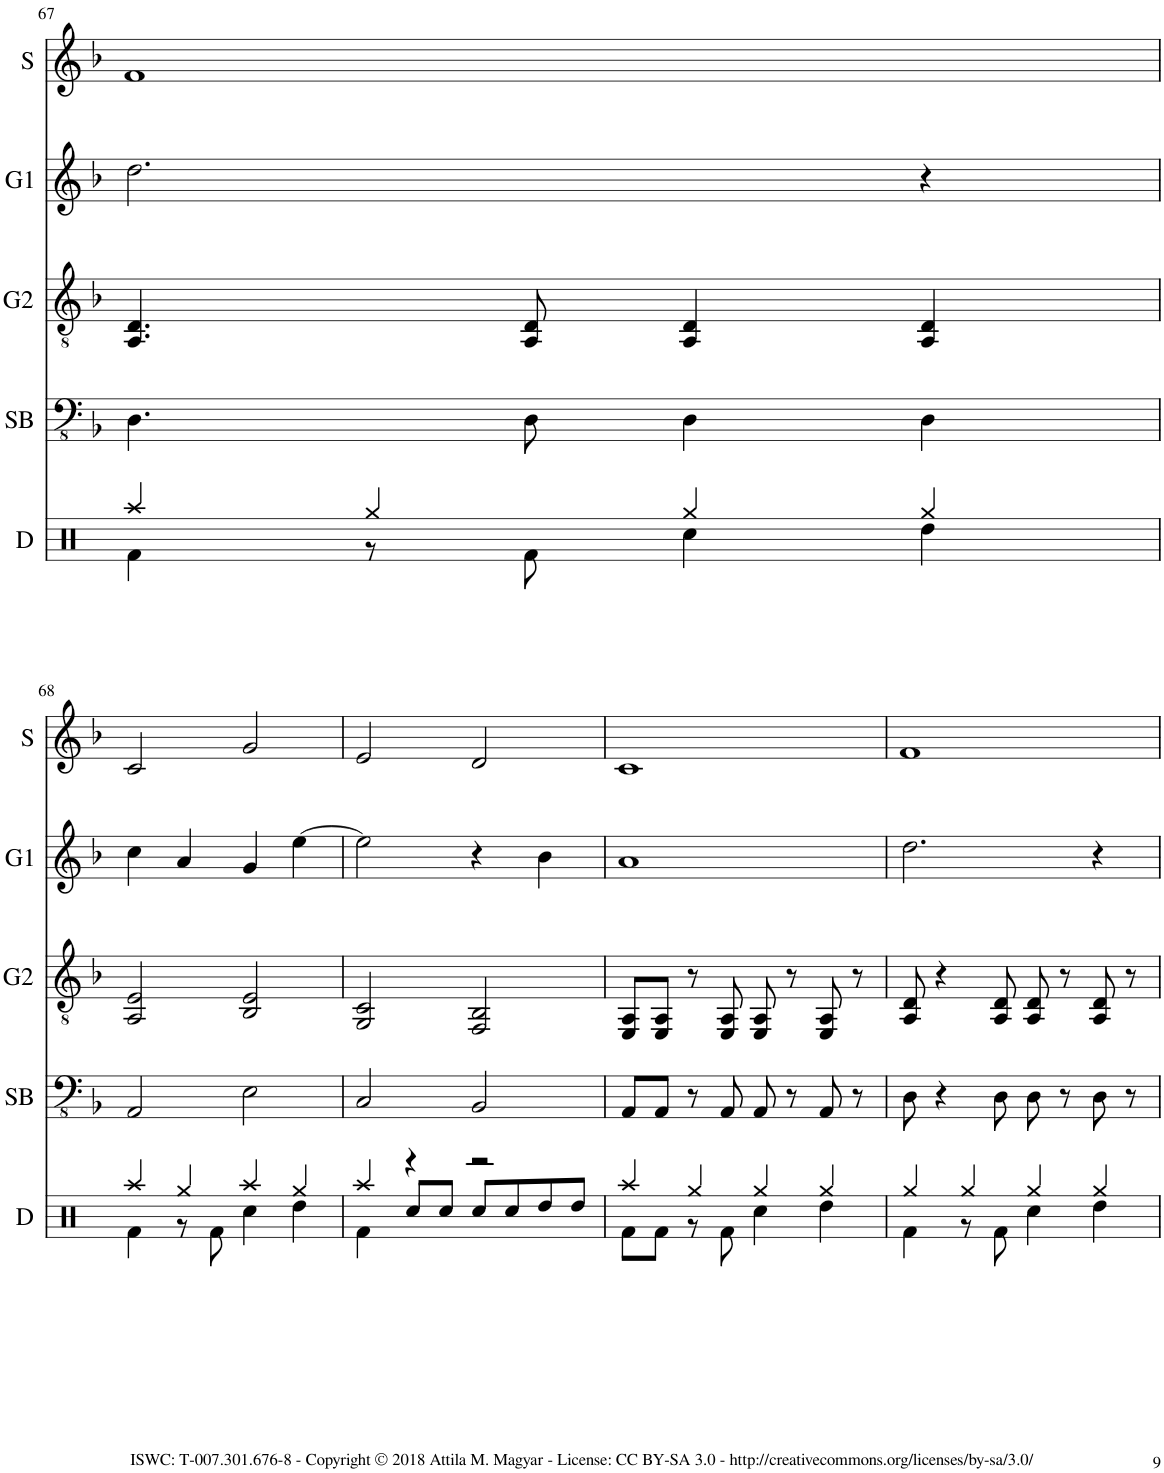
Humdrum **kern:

**kern	**kern	**kern	**kern	**kern
*part5	*part4	*part3	*part2	*part1
*staff5	*staff4	*staff3	*staff2	*staff1
*I"Drums	*I"Synth Bass	*I"Guitar 2	*I"Guitar 1	*I"Synth
*I'D	*I'SB	*I'G2	*I'G1	*I'S
!!LO:PB:g=z
*clefX	*clefFv4	*clefGv2	*clefG2	*clefG2
*k[]	*k[b-]	*k[b-]	*k[b-]	*k[b-]
*M4/4	*M4/4	*M4/4	*M4/4	*M4/4
=67	=67	=67	=67	=67
*^	*	*	*	*
4Raa/	4Rf\	4.DD\	4.AA/ 4.D/	2.dd\	1f
4Rgg/	8r	.	.	.	.
.	8Rf\	8DD\	8AA/ 8D/	.	.
4Rgg/	4Rcc\	4DD\	4AA/ 4D/	.	.
4Rgg/	4Rdd\	4DD\	4AA/ 4D/	4r	.
!!LO:LB:g=z
=68	=68	=68	=68	=68	=68
4Raa/	4Rf\	2AAA/	2AA/ 2E/	4cc\	2c/
4Rgg/	8r	.	.	4a/	.
.	8Rf\	.	.	.	.
4Raa/	4Rcc\	2EE\	2BB-/ 2E/	4g/	2g/
4Rgg/	4Rdd\	.	.	[4ee\	.
=69	=69	=69	=69	=69	=69
4Raa/	4Rf\	2CC/	2GG/ 2C/	2ee\]	2e/
4r	8Rcc/L	.	.	.	.
.	8Rcc/J	.	.	.	.
2r	8Rcc/L	2BBB-/	2FF/ 2BB-/	4r	2d/
.	8Rcc/	.	.	.	.
.	8Rdd/	.	.	4b-\	.
.	8Rdd/J	.	.	.	.
=70	=70	=70	=70	=70	=70
4Raa/	8Rf\L	8AAA/L	8EE/ 8AA/L	1a	1c
.	8Rf\J	8AAA/J	8EE/ 8AA/J	.	.
4Rgg/	8r	8r	8r	.	.
.	8Rf\	8AAA/	8EE/ 8AA/	.	.
4Rgg/	4Rcc\	8AAA/	8EE/ 8AA/	.	.
.	.	8r	8r	.	.
4Rgg/	4Rdd\	8AAA/	8EE/ 8AA/	.	.
.	.	8r	8r	.	.
=71	=71	=71	=71	=71	=71
4Rgg/	4Rf\	8DD\	8AA/ 8D/	2.dd\	1f
.	.	4r	4r	.	.
4Rgg/	8r	.	.	.	.
.	8Rf\	8DD\	8AA/ 8D/	.	.
4Rgg/	4Rcc\	8DD\	8AA/ 8D/	.	.
.	.	8r	8r	.	.
4Rgg/	4Rdd\	8DD\	8AA/ 8D/	4r	.
.	.	8r	8r	.	.
*v	*v	*	*	*	*
=	=	=	=	=
*-	*-	*-	*-	*-
